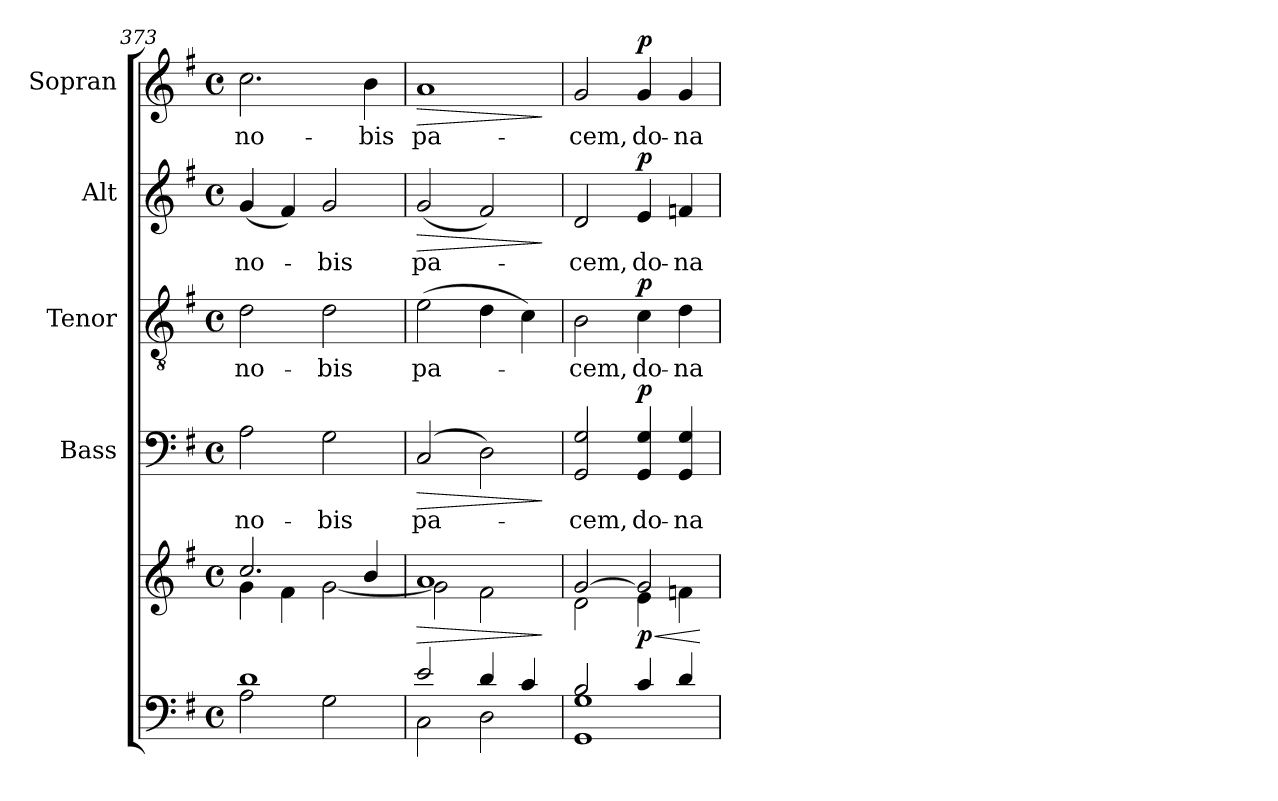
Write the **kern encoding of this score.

**kern	**kern	**dynam	**kern	**text	**dynam	**kern	**text	**dynam	**kern	**text	**dynam	**kern	**text	**dynam
*part5	*part5	*part5	*part4	*part4	*part4	*part3	*part3	*part3	*part2	*part2	*part2	*part1	*part1	*part1
*staff6	*staff5	*staff5/6	*staff4	*staff4	*staff4	*staff3	*staff3	*staff3	*staff2	*staff2	*staff2	*staff1	*staff1	*staff1
*	*	*	*I"Bass	*	*	*I"Tenor	*	*	*I"Alt	*	*	*I"Sopran	*	*
*	*	*	*I'B.	*	*	*I'T.	*	*	*I'A.	*	*	*I'S.	*	*
*clefF4	*clefG2	*	*clefF4	*	*	*clefGv2	*	*	*clefG2	*	*	*clefG2	*	*
*k[f#]	*k[f#]	*	*k[f#]	*	*	*k[f#]	*	*	*k[f#]	*	*	*k[f#]	*	*
*G:	*G:	*	*G:	*	*	*G:	*	*	*G:	*	*	*G:	*	*
*M4/4	*M4/4	*	*M4/4	*	*	*M4/4	*	*	*M4/4	*	*	*M4/4	*	*
*met(c)	*met(c)	*	*met(c)	*	*	*met(c)	*	*	*met(c)	*	*	*met(c)	*	*
=373	=373	=373	=373	=373	=373	=373	=373	=373	=373	=373	=373	=373	=373	=373
*^	*^	*	*	*	*	*	*	*	*	*	*	*	*	*
!	!	!	!	!	!	!LO:LY:b	!	!	!LO:LY:b	!	!	!LO:LY:b	!	!	!LO:LY:b	!
1d	2A\	2.cc/	4g\	.	2A\	no-	.	2d\	no-	.	(<4g/	no-	.	2.cc\	no-	.
.	.	.	4f#\	.	.	.	.	.	.	.	4f#/)	.	.	.	.	.
!	!	!	!	!	!	!LO:LY:b	!	!	!LO:LY:b	!	!	!LO:LY:b	!	!	!	!
.	2G\	.	[<2g\	.	2G\	-bis	.	2d\	-bis	.	2g/	-bis	.	.	.	.
!	!	!	!	!	!	!	!	!	!	!	!	!	!	!	!LO:LY:b	!
.	.	4b/	.	.	.	.	.	.	.	.	.	.	.	4b\	-bis	.
=374	=374	=374	=374	=374	=374	=374	=374	=374	=374	=374	=374	=374	=374	=374	=374	=374
!	!	!	!	!LO:HP:b	!	!LO:LY:b	!LO:HP:b	!	!LO:LY:b	!	!	!LO:LY:b	!LO:HP:b	!	!LO:LY:b	!LO:HP:b
2e/	2C\	1a	2g\]	>	(2C/	pa-	>	(>2e\	pa-	.	(<2g/	pa-	>	1a	pa-	>
4d/	2D\	.	2f#\	.	2D\)	.	.	4d\	.	.	2f#/)	.	.	.	.	.
4c/	.	.	.	.	.	.	.	4c\)	.	.	.	.	.	.	.	.
*v	*v	*	*	*	*	*	*	*	*	*	*	*	*	*	*	*
*	*v	*v	*	*	*	*	*	*	*	*	*	*	*	*	*
.	.	]	.	.	]	.	.	.	.	.	]	.	.	]
=375	=375	=375	=375	=375	=375	=375	=375	=375	=375	=375	=375	=375	=375	=375
*^	*^	*	*	*	*	*	*	*	*	*	*	*	*	*
!	!	!	!	!	!	!LO:LY:b	!	!	!LO:LY:b	!	!	!LO:LY:b	!	!	!LO:LY:b	!
2B/	1GG 1G	[>2g/	2d\	.	2GG/ 2G/	-cem,	.	2B\	-cem,	.	2d/	-cem,	.	2g/	-cem,	.
!	!	!	!	!LO:HP:b	!	!LO:LY:b	!	!	!LO:LY:b	!	!	!LO:LY:b	!	!	!LO:LY:b	!
!	!	!	!	!LO:DY:n=1:b	!	!	!LO:DY:a	!	!	!LO:DY:a	!	!	!LO:DY:a	!	!	!LO:DY:a
4c/	.	2g/]	4e\	< p	4GG/ 4G/	do-	p	4c\	do-	p	4e/	do-	p	4g/	do-	p
!	!	!	!	!	!	!LO:LY:b	!	!	!LO:LY:b	!	!	!LO:LY:b	!	!	!LO:LY:b	!
4d/	.	.	4fn\	.	4GG/ 4G/	-na	.	4d\	-na	.	4fn/	-na	.	4g/	-na	.
*v	*v	*	*	*	*	*	*	*	*	*	*	*	*	*	*	*
*	*v	*v	*	*	*	*	*	*	*	*	*	*	*	*	*
.	.	[	.	.	.	.	.	.	.	.	.	.	.	.
=	=	=	=	=	=	=	=	=	=	=	=	=	=	=
*-	*-	*-	*-	*-	*-	*-	*-	*-	*-	*-	*-	*-	*-	*-
